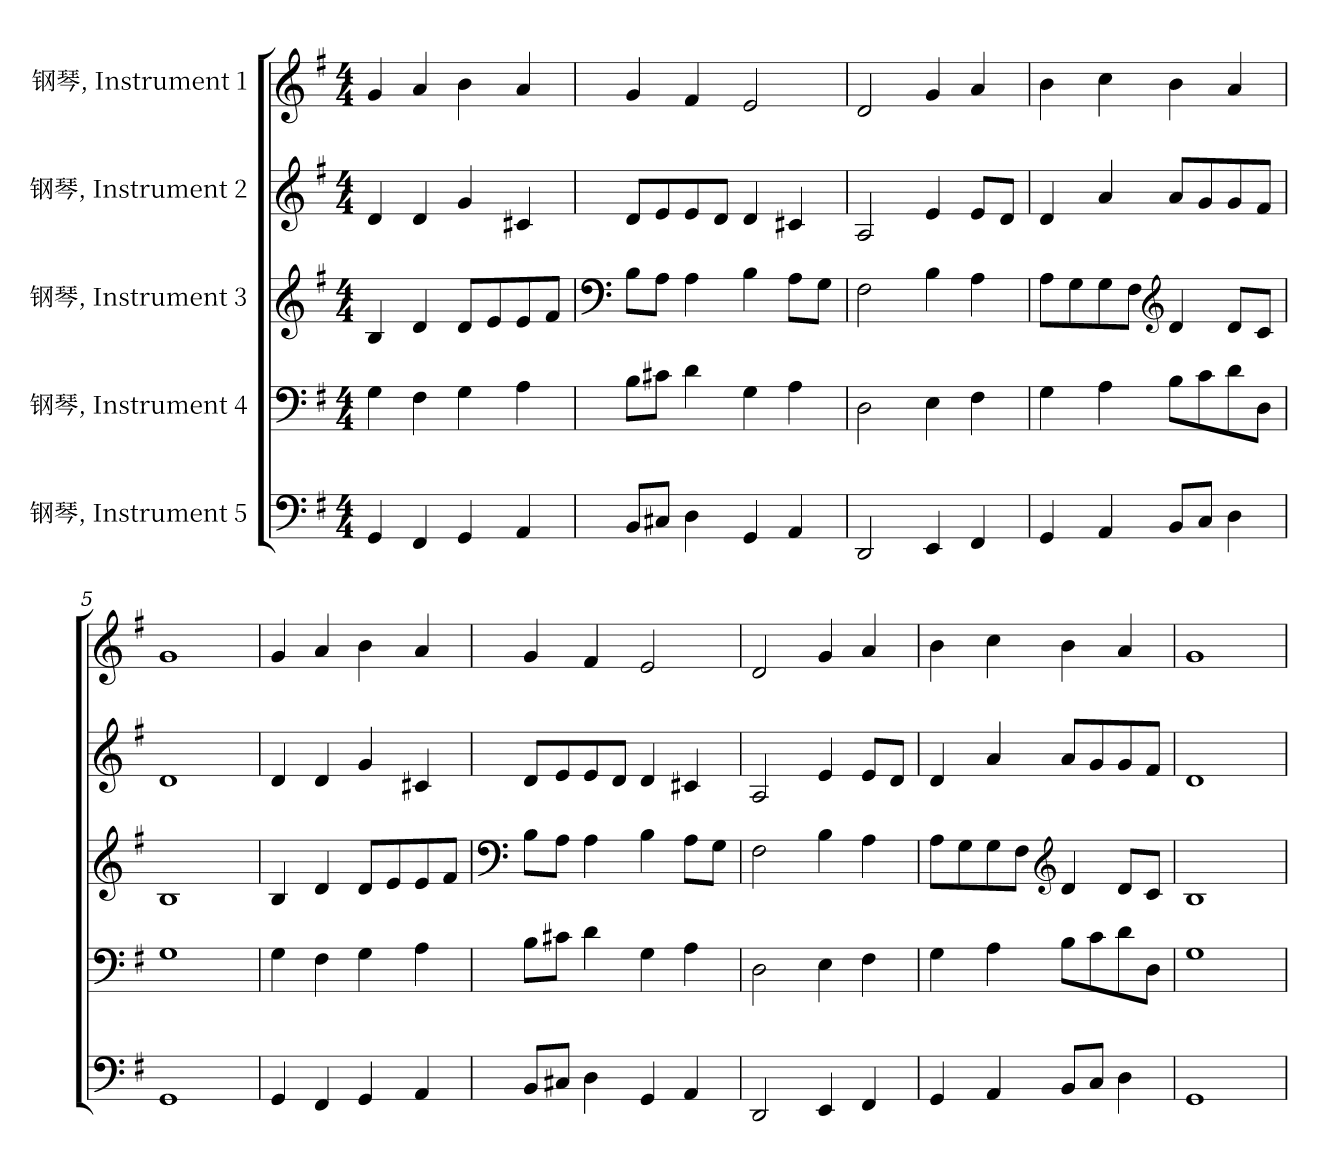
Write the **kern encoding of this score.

**kern	**kern	**kern	**kern	**kern
*part5	*part4	*part3	*part2	*part1
*staff5	*staff4	*staff3	*staff2	*staff1
*I"钢琴, Instrument 5	*I"钢琴, Instrument 4	*I"钢琴, Instrument 3	*I"钢琴, Instrument 2	*I"钢琴, Instrument 1
*clefF4	*clefF4	*clefG2	*clefG2	*clefG2
*k[f#]	*k[f#]	*k[f#]	*k[f#]	*k[f#]
*M4/4	*M4/4	*M4/4	*M4/4	*M4/4
*MM100	*MM100	*MM100	*MM100	*MM100
=1	=1	=1	=1	=1
4GG/	4G\	4B/	4d/	4g/
4FF#/	4F#\	4d/	4d/	4a/
4GG/	4G\	8d/L	4g/	4b\
.	.	8e/	.	.
4AA/	4A\	8e/	4c#X/	4a/
.	.	8f#/J	.	.
=2	=2	=2	=2	=2
*	*	*clefF4	*	*
8BB/L	8B\L	8B\L	8d/L	4g/
8C#X/J	8c#X\J	8A\J	8e/	.
4D\	4d\	4A\	8e/	4f#/
.	.	.	8d/J	.
4GG/	4G\	4B\	4d/	2e/
4AA/	4A\	8A\L	4c#X/	.
.	.	8G\J	.	.
=3	=3	=3	=3	=3
2DD/	2D\	2F#\	2A/	2d/
4EE/	4E\	4B\	4e/	4g/
4FF#/	4F#\	4A\	8e/L	4a/
.	.	.	8d/J	.
=4	=4	=4	=4	=4
4GG/	4G\	8A\L	4d/	4b\
.	.	8G\	.	.
4AA/	4A\	8G\	4a/	4cc\
.	.	8F#\J	.	.
*	*	*clefG2	*	*
8BB/L	8B\L	4d/	8a/L	4b\
8C/J	8c\	.	8g/	.
4D\	8d\	8d/L	8g/	4a/
.	8D\J	8c/J	8f#/J	.
!!LO:LB:g=z
=5	=5	=5	=5	=5
1GG	1G	1B	1d	1g
=6	=6	=6	=6	=6
4GG/	4G\	4B/	4d/	4g/
4FF#/	4F#\	4d/	4d/	4a/
4GG/	4G\	8d/L	4g/	4b\
.	.	8e/	.	.
4AA/	4A\	8e/	4c#X/	4a/
.	.	8f#/J	.	.
=7	=7	=7	=7	=7
*	*	*clefF4	*	*
8BB/L	8B\L	8B\L	8d/L	4g/
8C#X/J	8c#X\J	8A\J	8e/	.
4D\	4d\	4A\	8e/	4f#/
.	.	.	8d/J	.
4GG/	4G\	4B\	4d/	2e/
4AA/	4A\	8A\L	4c#X/	.
.	.	8G\J	.	.
=8	=8	=8	=8	=8
2DD/	2D\	2F#\	2A/	2d/
4EE/	4E\	4B\	4e/	4g/
4FF#/	4F#\	4A\	8e/L	4a/
.	.	.	8d/J	.
=9	=9	=9	=9	=9
4GG/	4G\	8A\L	4d/	4b\
.	.	8G\	.	.
4AA/	4A\	8G\	4a/	4cc\
.	.	8F#\J	.	.
*	*	*clefG2	*	*
8BB/L	8B\L	4d/	8a/L	4b\
8C/J	8c\	.	8g/	.
4D\	8d\	8d/L	8g/	4a/
.	8D\J	8c/J	8f#/J	.
=10	=10	=10	=10	=10
1GG	1G	1B	1d	1g
=	=	=	=	=
*-	*-	*-	*-	*-
